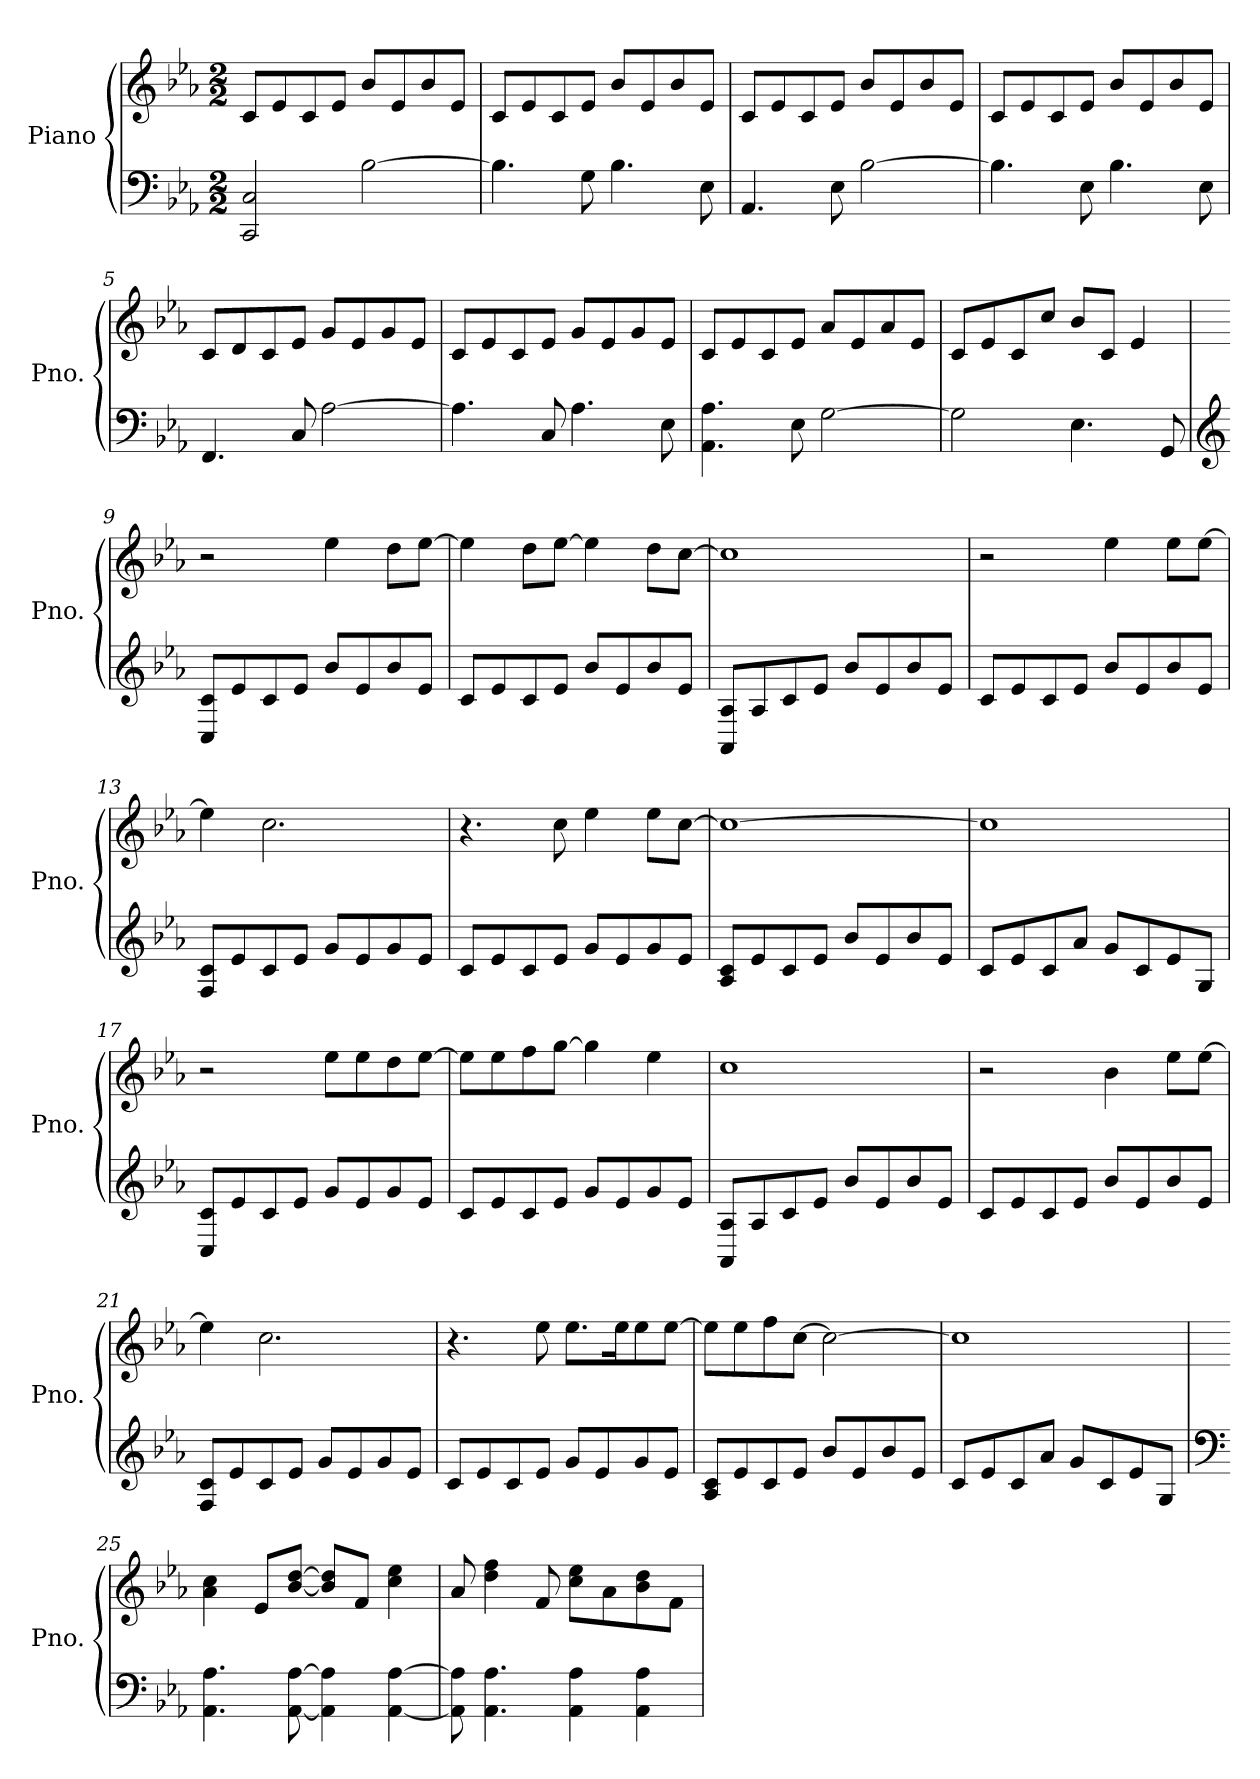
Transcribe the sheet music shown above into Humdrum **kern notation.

**kern	**kern
*part1	*part1
*staff2	*staff1
*I"Piano	*
*I'Pno.	*
*clefF4	*clefG2
*k[b-e-a-]	*k[b-e-a-]
*M2/2	*M2/2
*MM103	*MM103
=1	=1
2CC/ 2C/	8c/L
.	8e-/
.	8c/
.	8e-/J
[2B-\	8b-/L
.	8e-/
.	8b-/
.	8e-/J
=2	=2
4.B-\]	8c/L
.	8e-/
.	8c/
8G\	8e-/J
4.B-\	8b-/L
.	8e-/
.	8b-/
8E-\	8e-/J
=3	=3
4.AA-/	8c/L
.	8e-/
.	8c/
8E-\	8e-/J
[2B-\	8b-/L
.	8e-/
.	8b-/
.	8e-/J
=4	=4
4.B-\]	8c/L
.	8e-/
.	8c/
8E-\	8e-/J
4.B-\	8b-/L
.	8e-/
.	8b-/
8E-\	8e-/J
=5	=5
4.FF/	8c/L
.	8d/
.	8c/
8C/	8e-/J
[2A-\	8g/L
.	8e-/
.	8g/
.	8e-/J
!!LO:LB:g=z
=6	=6
4.A-\]	8c/L
.	8e-/
.	8c/
8C/	8e-/J
4.A-\	8g/L
.	8e-/
.	8g/
8E-\	8e-/J
=7	=7
4.AA-\ 4.A-\	8c/L
.	8e-/
.	8c/
8E-\	8e-/J
[2G\	8a-/L
.	8e-/
.	8a-/
.	8e-/J
=8	=8
2G\]	8c/L
.	8e-/
.	8c/
.	8cc/J
4.E-\	8b-/L
.	8c/J
.	4e-/
8GG/	.
=9	=9
*clefG2	*
8C/ 8c/L	2r
8e-/	.
8c/	.
8e-/J	.
8b-/L	4ee-\
8e-/	.
8b-/	8dd\L
8e-/J	[8ee-\J
=10	=10
8c/L	4ee-\]
8e-/	.
8c/	8dd\L
8e-/J	[8ee-\J
8b-/L	4ee-\]
8e-/	.
8b-/	8dd\L
8e-/J	[8cc\J
!!LO:LB:g=z
=11	=11
8AA-/ 8A-/L	1cc]
8A-/	.
8c/	.
8e-/J	.
8b-/L	.
8e-/	.
8b-/	.
8e-/J	.
=12	=12
8c/L	2r
8e-/	.
8c/	.
8e-/J	.
8b-/L	4ee-\
8e-/	.
8b-/	8ee-\L
8e-/J	[8ee-\J
=13	=13
8F/ 8c/L	4ee-\]
8e-/	.
8c/	2.cc\
8e-/J	.
8g/L	.
8e-/	.
8g/	.
8e-/J	.
=14	=14
8c/L	4.r
8e-/	.
8c/	.
8e-/J	8cc\
8g/L	4ee-\
8e-/	.
8g/	8ee-\L
8e-/J	[8cc\J
=15	=15
8A-/ 8c/L	1cc_
8e-/	.
8c/	.
8e-/J	.
8b-/L	.
8e-/	.
8b-/	.
8e-/J	.
!!LO:LB:g=z
=16	=16
8c/L	1cc]
8e-/	.
8c/	.
8a-/J	.
8g/L	.
8c/	.
8e-/	.
8G/J	.
=17	=17
8C/ 8c/L	2r
8e-/	.
8c/	.
8e-/J	.
8g/L	8ee-\L
8e-/	8ee-\
8g/	8dd\
8e-/J	[8ee-\J
=18	=18
8c/L	8ee-\L]
8e-/	8ee-\
8c/	8ff\
8e-/J	[8gg\J
8g/L	4gg\]
8e-/	.
8g/	4ee-\
8e-/J	.
=19	=19
8AA-/ 8A-/L	1cc
8A-/	.
8c/	.
8e-/J	.
8b-/L	.
8e-/	.
8b-/	.
8e-/J	.
=20	=20
8c/L	2r
8e-/	.
8c/	.
8e-/J	.
8b-/L	4b-\
8e-/	.
8b-/	8ee-\L
8e-/J	[8ee-\J
!!LO:LB:g=z
=21	=21
8F/ 8c/L	4ee-\]
8e-/	.
8c/	2.cc\
8e-/J	.
8g/L	.
8e-/	.
8g/	.
8e-/J	.
=22	=22
8c/L	4.r
8e-/	.
8c/	.
8e-/J	8ee-\
8g/L	8.ee-\L
8e-/	.
.	16ee-\K
8g/	8ee-\
8e-/J	[8ee-\J
=23	=23
8A-/ 8c/L	8ee-\L]
8e-/	8ee-\
8c/	8ff\
8e-/J	[8cc\J
8b-/L	2cc\_
8e-/	.
8b-/	.
8e-/J	.
=24	=24
8c/L	1cc]
8e-/	.
8c/	.
8a-/J	.
8g/L	.
8c/	.
8e-/	.
8G/J	.
=25	=25
*clefF4	*
4.AA-\ 4.A-\	4a-\ 4cc\
.	8e-/L
[8AA-\ [8A-\	[8b-/ [8dd/J
4AA-\] 4A-\]	8b-/] 8dd/]L
.	8f/J
[4AA-\ [4A-\	4cc\ 4ee-\
!!LO:PB:g=z
=26	=26
8AA-\] 8A-\]	8a-/
4.AA-\ 4.A-\	4dd\ 4ff\
.	8f/
4AA-\ 4A-\	8cc\ 8ee-\L
.	8a-\
4AA-\ 4A-\	8b-\ 8dd\
.	8f\J
=	=
*-	*-
